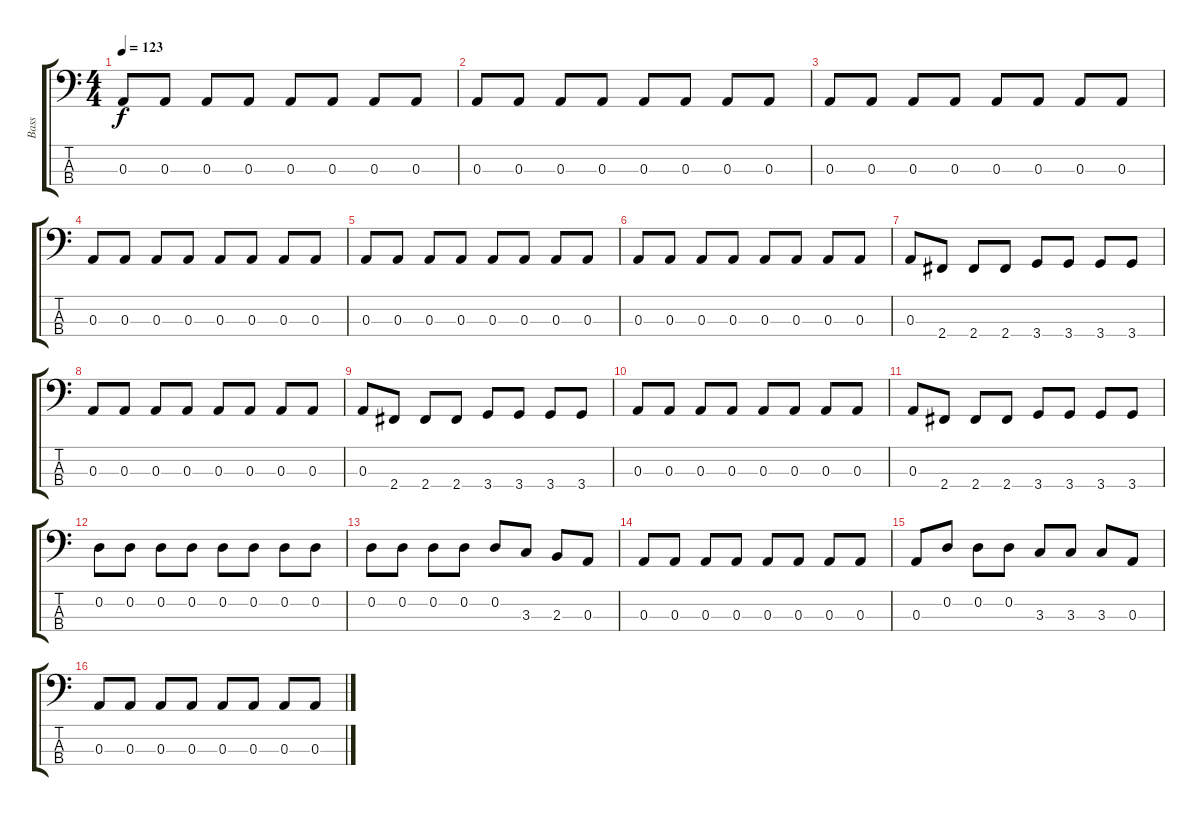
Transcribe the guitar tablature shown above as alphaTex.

\track ("Bass" "Bass") {instrument electricbasspick}
\staff {score tabs}
\tuning (G2 D2 A1 E1) {hide}
\ts (4 4)
\tempo 123
\clef f4
\ks c
0.3.8{dy f} 0.3.8 0.3.8 0.3.8 0.3.8 0.3.8 0.3.8 0.3.8 |
0.3.8 0.3.8 0.3.8 0.3.8 0.3.8 0.3.8 0.3.8 0.3.8 |
0.3.8 0.3.8 0.3.8 0.3.8 0.3.8 0.3.8 0.3.8 0.3.8 |
0.3.8 0.3.8 0.3.8 0.3.8 0.3.8 0.3.8 0.3.8 0.3.8 |
0.3.8 0.3.8 0.3.8 0.3.8 0.3.8 0.3.8 0.3.8 0.3.8 |
0.3.8 0.3.8 0.3.8 0.3.8 0.3.8 0.3.8 0.3.8 0.3.8 |
0.3.8 2.4.8 2.4.8 2.4.8 3.4.8 3.4.8 3.4.8 3.4.8 |
0.3.8 0.3.8 0.3.8 0.3.8 0.3.8 0.3.8 0.3.8 0.3.8 |
0.3.8 2.4.8 2.4.8 2.4.8 3.4.8 3.4.8 3.4.8 3.4.8 |
0.3.8 0.3.8 0.3.8 0.3.8 0.3.8 0.3.8 0.3.8 0.3.8 |
0.3.8 2.4.8 2.4.8 2.4.8 3.4.8 3.4.8 3.4.8 3.4.8 |
0.2.8 0.2.8 0.2.8 0.2.8 0.2.8 0.2.8 0.2.8 0.2.8 |
0.2.8 0.2.8 0.2.8 0.2.8 0.2.8 3.3.8 2.3.8 0.3.8 |
0.3.8 0.3.8 0.3.8 0.3.8 0.3.8 0.3.8 0.3.8 0.3.8 |
0.3.8 0.2.8 0.2.8 0.2.8 3.3.8 3.3.8 3.3.8 0.3.8 |
0.3.8 0.3.8 0.3.8 0.3.8 0.3.8 0.3.8 0.3.8 0.3.8
